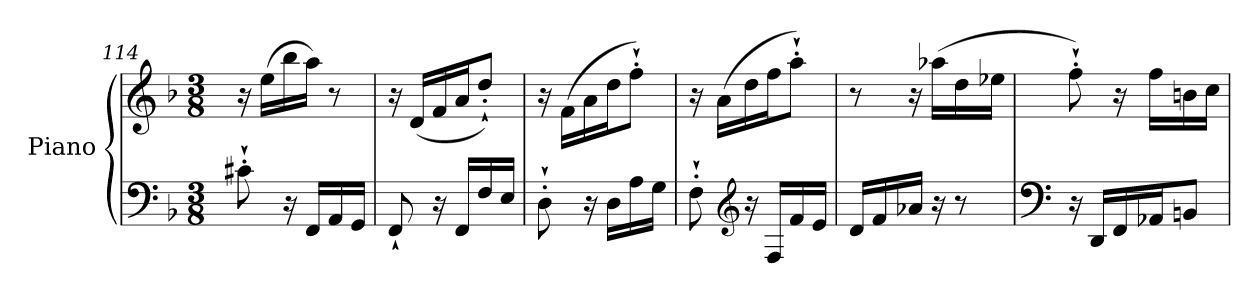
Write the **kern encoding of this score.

**kern	**kern
*part1	*part1
*staff2	*staff1
*I"Piano	*
*I'Pno	*
*clefF4	*clefG2
*k[b-]	*k[b-]
*M3/8	*M3/8
=114	=114
8c#X'`\	16r
.	(>16ee\LL
16r	16bb-\
16FF/LL	16aa\JJ)
16AA/	8r
16GG/JJ	.
=115	=115
8FF`/	16r
.	(<16d/LL
16r	16f/
16FF/LL	16a/J
16F/	8dd'`/J)
16E/JJ	.
=116	=116
8D'`\	16r
.	(>16f\LL
16r	16a\
16D\LL	16dd\J
16A\	8ff'`\J)
16G\JJ	.
=117	=117
8F'`\	16r
.	(>16a\LL
*clefG2	*
16r	16dd\
16F/LL	16ff\J
16f/	8aa'`\J)
16e/JJ	.
=118	=118
16d/LL	8r
16f/	.
16a-X/JJ	16r
16r	(>16aa-X\LL
8r	16dd\
.	16ee-X\JJ
=119	=119
*clefF4	*
16r	8ff'`\)
16DD/LL	.
16FF/	16r
16AA-X/J	16ff\LL
8BBn/J	16bn\
.	16cc\JJ
=	=
*-	*-
